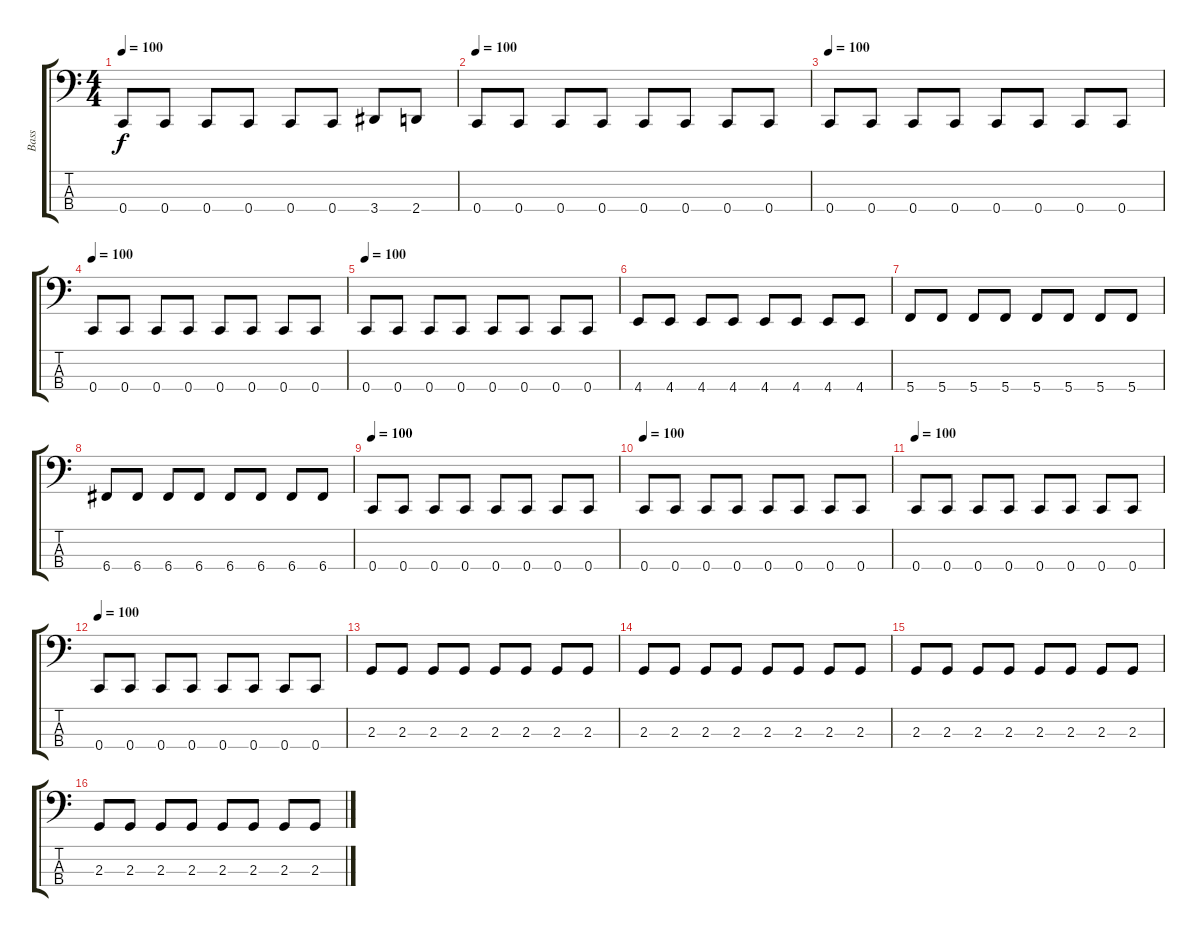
\track ("Bass" "Bass") {instrument electricbassfinger}
\staff {score tabs}
\tuning (Eb2 Bb1 F1 C1) {hide}
\ts (4 4)
\tempo 100
\clef f4
\ks c
0.4.8{dy f} 0.4.8 0.4.8 0.4.8 0.4.8 0.4.8 3.4.8 2.4.8 |
\tempo 100
0.4.8 0.4.8 0.4.8 0.4.8 0.4.8 0.4.8 0.4.8 0.4.8 |
\tempo 100
0.4.8 0.4.8 0.4.8 0.4.8 0.4.8 0.4.8 0.4.8 0.4.8 |
\tempo 100
0.4.8 0.4.8 0.4.8 0.4.8 0.4.8 0.4.8 0.4.8 0.4.8 |
\tempo 100
0.4.8 0.4.8 0.4.8 0.4.8 0.4.8 0.4.8 0.4.8 0.4.8 |
4.4.8 4.4.8 4.4.8 4.4.8 4.4.8 4.4.8 4.4.8 4.4.8 |
5.4.8 5.4.8 5.4.8 5.4.8 5.4.8 5.4.8 5.4.8 5.4.8 |
6.4.8 6.4.8 6.4.8 6.4.8 6.4.8 6.4.8 6.4.8 6.4.8 |
\tempo 100
0.4.8 0.4.8 0.4.8 0.4.8 0.4.8 0.4.8 0.4.8 0.4.8 |
\tempo 100
0.4.8 0.4.8 0.4.8 0.4.8 0.4.8 0.4.8 0.4.8 0.4.8 |
\tempo 100
0.4.8 0.4.8 0.4.8 0.4.8 0.4.8 0.4.8 0.4.8 0.4.8 |
\tempo 100
0.4.8 0.4.8 0.4.8 0.4.8 0.4.8 0.4.8 0.4.8 0.4.8 |
2.3.8 2.3.8 2.3.8 2.3.8 2.3.8 2.3.8 2.3.8 2.3.8 |
2.3.8 2.3.8 2.3.8 2.3.8 2.3.8 2.3.8 2.3.8 2.3.8 |
2.3.8 2.3.8 2.3.8 2.3.8 2.3.8 2.3.8 2.3.8 2.3.8 |
2.3.8 2.3.8 2.3.8 2.3.8 2.3.8 2.3.8 2.3.8 2.3.8
